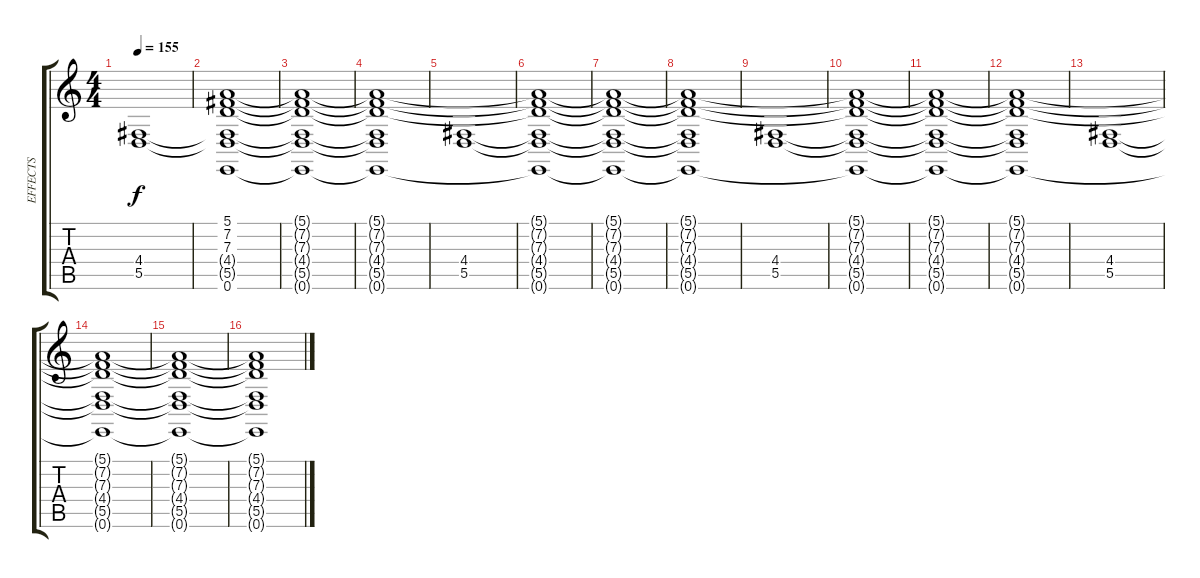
\track ("EFFECTS" "EFFECTS") {instrument fx6goblins}
\staff {score tabs}
\tuning (E4 B3 G3 D3 A2 E2) {hide}
\ts (4 4)
\tempo 155
\clef g2
\ks c
(4.4 5.5).1{dy f balance 2} |
(5.1{t} 7.2{t} 7.3{t} 4.4{t} 5.5{t} 0.6).1 |
(5.1{t} 7.2{t} 7.3{t} 4.4{t} 5.5{t} 0.6{t}).1 |
(5.1{t} 7.2{t} 7.3{t} 4.4{t} 5.5{t} 0.6{t}).1 |
(4.4 5.5).1 |
(5.1{t} 7.2{t} 7.3{t} 4.4{t} 5.5{t} 0.6{t}).1 |
(5.1{t} 7.2{t} 7.3{t} 4.4{t} 5.5{t} 0.6{t}).1 |
(5.1{t} 7.2{t} 7.3{t} 4.4{t} 5.5{t} 0.6{t}).1 |
(4.4 5.5).1 |
(5.1{t} 7.2{t} 7.3{t} 4.4{t} 5.5{t} 0.6{t}).1 |
(5.1{t} 7.2{t} 7.3{t} 4.4{t} 5.5{t} 0.6{t}).1 |
(5.1{t} 7.2{t} 7.3{t} 4.4{t} 5.5{t} 0.6{t}).1 |
(4.4 5.5).1 |
(5.1{t} 7.2{t} 7.3{t} 4.4{t} 5.5{t} 0.6{t}).1 |
(5.1{t} 7.2{t} 7.3{t} 4.4{t} 5.5{t} 0.6{t}).1 |
(5.1{t} 7.2{t} 7.3{t} 4.4{t} 5.5{t} 0.6{t}).1
